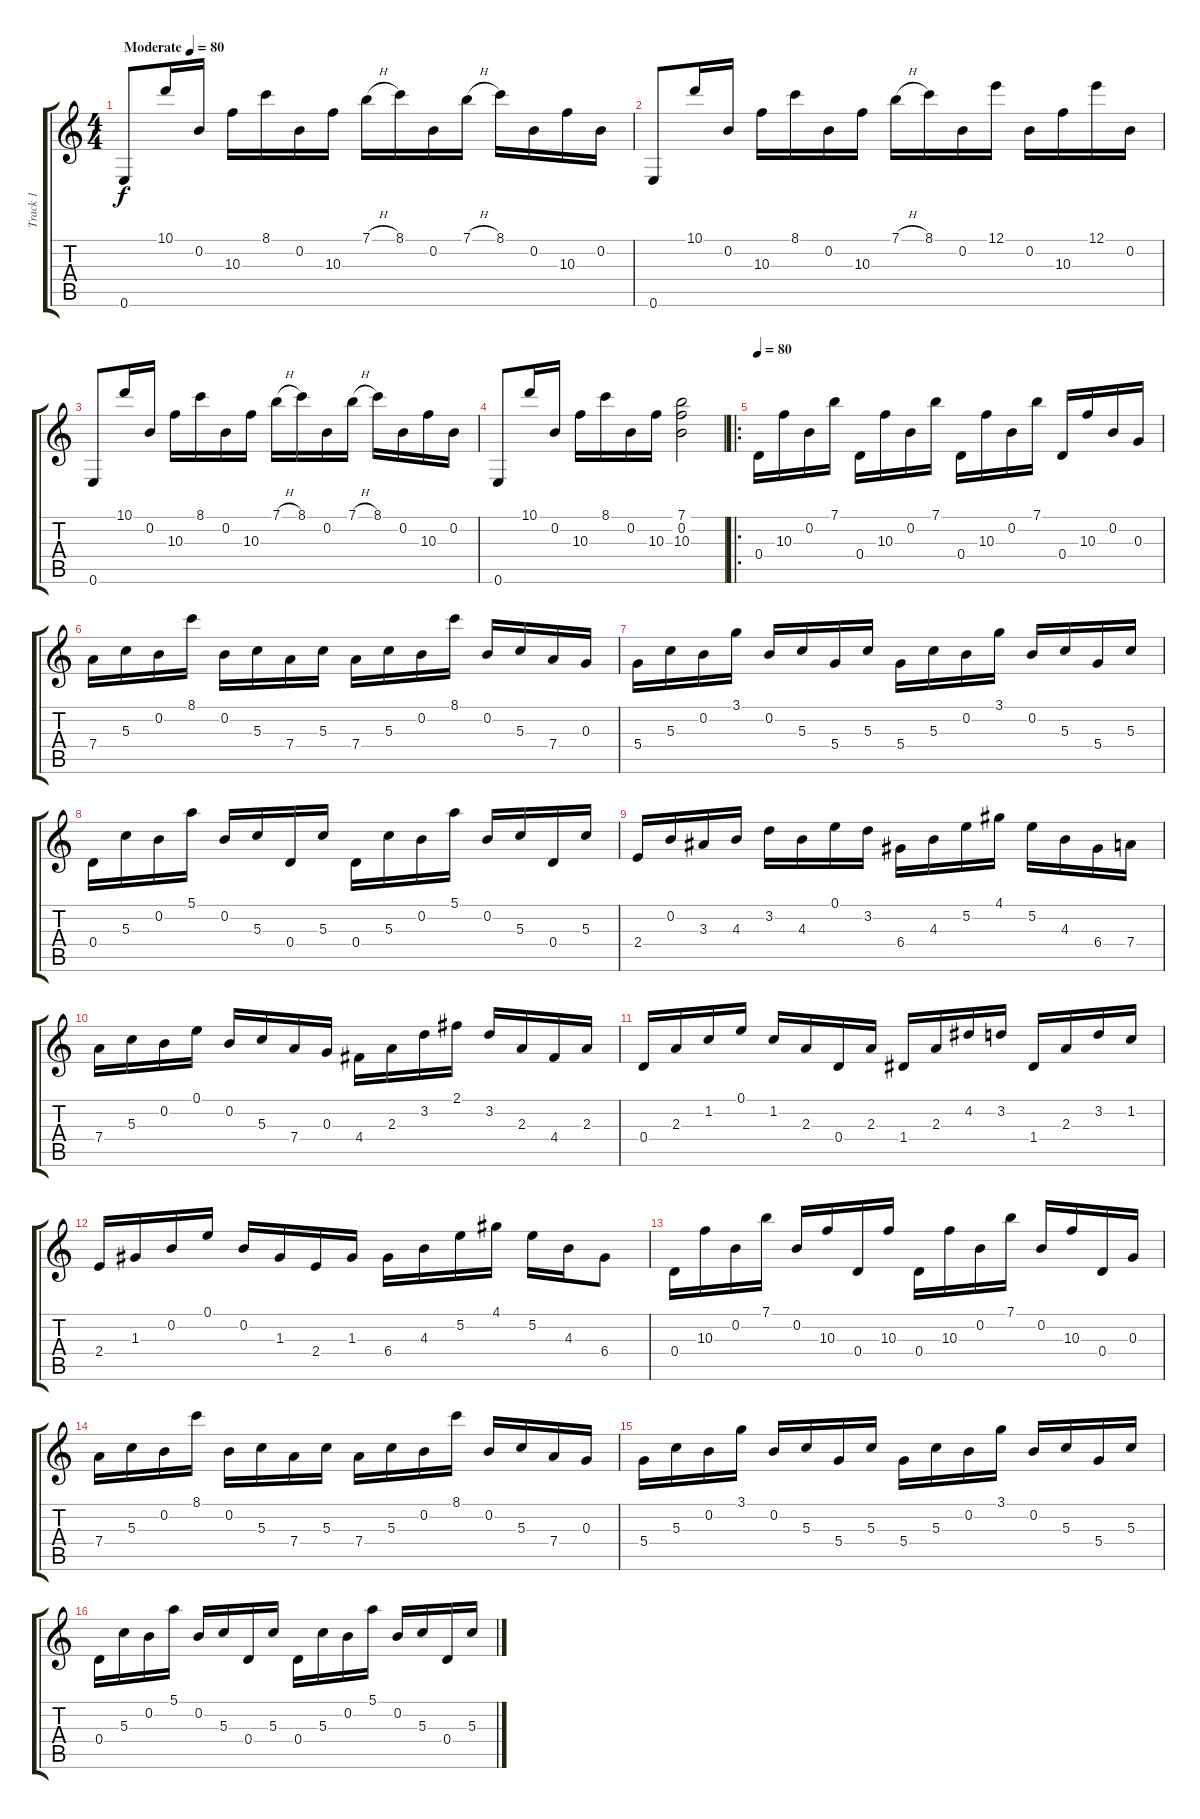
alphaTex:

\track ("Track 1" "Track 1") {instrument acousticguitarsteel}
\staff {score tabs}
\tuning (E4 B3 G3 D3 A2 E2) {hide}
\ts (4 4)
\tempo (80 "Moderate")
\clef g2
\ks c
0.6.8{dy f instrument acousticguitarsteel} 10.1.16 0.2.16 10.3.16 8.1.16 0.2.16 10.3.16 7.1{h}.16 8.1.16 0.2.16 7.1{h}.16 8.1.16 0.2.16 10.3.16 0.2.16 |
0.6.8 10.1.16 0.2.16 10.3.16 8.1.16 0.2.16 10.3.16 7.1{h}.16 8.1.16 0.2.16 12.1.16 0.2.16 10.3.16 12.1.16 0.2.16 |
0.6.8 10.1.16 0.2.16 10.3.16 8.1.16 0.2.16 10.3.16 7.1{h}.16 8.1.16 0.2.16 7.1{h}.16 8.1.16 0.2.16 10.3.16 0.2.16 |
0.6.8 10.1.16 0.2.16 10.3.16 8.1.16 0.2.16 10.3.16 (7.1 0.2 10.3).2 |
\ro
\tempo 80
0.4.16 10.3.16 0.2.16 7.1.16 0.4.16 10.3.16 0.2.16 7.1.16 0.4.16 10.3.16 0.2.16 7.1.16 0.4.16 10.3.16 0.2.16 0.3.16 |
7.4.16 5.3.16 0.2.16 8.1.16 0.2.16 5.3.16 7.4.16 5.3.16 7.4.16 5.3.16 0.2.16 8.1.16 0.2.16 5.3.16 7.4.16 0.3.16 |
5.4.16 5.3.16 0.2.16 3.1.16 0.2.16 5.3.16 5.4.16 5.3.16 5.4.16 5.3.16 0.2.16 3.1.16 0.2.16 5.3.16 5.4.16 5.3.16 |
0.4.16 5.3.16 0.2.16 5.1.16 0.2.16 5.3.16 0.4.16 5.3.16 0.4.16 5.3.16 0.2.16 5.1.16 0.2.16 5.3.16 0.4.16 5.3.16 |
2.4.16 0.2.16 3.3.16 4.3.16 3.2.16 4.3.16 0.1.16 3.2.16 6.4.16 4.3.16 5.2.16 4.1.16 5.2.16 4.3.16 6.4.16 7.4.16 |
7.4.16 5.3.16 0.2.16 0.1.16 0.2.16 5.3.16 7.4.16 0.3.16 4.4.16 2.3.16 3.2.16 2.1.16 3.2.16 2.3.16 4.4.16 2.3.16 |
0.4.16 2.3.16 1.2.16 0.1.16 1.2.16 2.3.16 0.4.16 2.3.16 1.4.16 2.3.16 4.2.16 3.2.16 1.4.16 2.3.16 3.2.16 1.2.16 |
2.4.16 1.3.16 0.2.16 0.1.16 0.2.16 1.3.16 2.4.16 1.3.16 6.4.16 4.3.16 5.2.16 4.1.16 5.2.16 4.3.16 6.4.8 |
0.4.16 10.3.16 0.2.16 7.1.16 0.2.16 10.3.16 0.4.16 10.3.16 0.4.16 10.3.16 0.2.16 7.1.16 0.2.16 10.3.16 0.4.16 0.3.16 |
7.4.16 5.3.16 0.2.16 8.1.16 0.2.16 5.3.16 7.4.16 5.3.16 7.4.16 5.3.16 0.2.16 8.1.16 0.2.16 5.3.16 7.4.16 0.3.16 |
5.4.16 5.3.16 0.2.16 3.1.16 0.2.16 5.3.16 5.4.16 5.3.16 5.4.16 5.3.16 0.2.16 3.1.16 0.2.16 5.3.16 5.4.16 5.3.16 |
0.4.16 5.3.16 0.2.16 5.1.16 0.2.16 5.3.16 0.4.16 5.3.16 0.4.16 5.3.16 0.2.16 5.1.16 0.2.16 5.3.16 0.4.16 5.3.16
